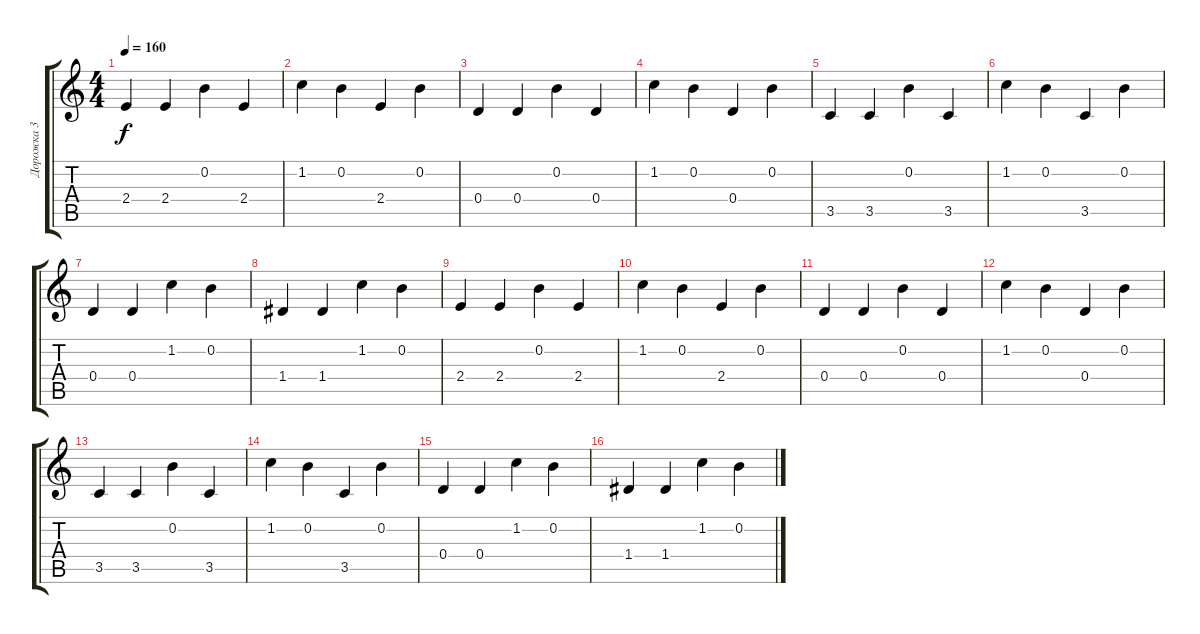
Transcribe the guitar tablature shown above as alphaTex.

\track ("Дорожка 3" "Дорожка 3") {instrument electricguitarclean}
\staff {score tabs}
\tuning (E4 B3 G3 D3 A2 E2) {hide}
\ts (4 4)
\tempo 240
\tempo 160
\clef g2
\ks c
2.4.4{dy f volume 13 balance 8 instrument distortionguitar} 2.4.4 0.2.4 2.4.4 |
1.2.4 0.2.4 2.4.4 0.2.4 |
0.4.4 0.4.4 0.2.4 0.4.4 |
1.2.4 0.2.4 0.4.4 0.2.4 |
3.5.4 3.5.4 0.2.4 3.5.4 |
1.2.4 0.2.4 3.5.4 0.2.4 |
0.4.4 0.4.4 1.2.4 0.2.4 |
1.4.4 1.4.4 1.2.4 0.2.4 |
2.4.4{volume 13 balance 8 instrument distortionguitar} 2.4.4 0.2.4 2.4.4 |
1.2.4 0.2.4 2.4.4 0.2.4 |
0.4.4 0.4.4 0.2.4 0.4.4 |
1.2.4 0.2.4 0.4.4 0.2.4 |
3.5.4 3.5.4 0.2.4 3.5.4 |
1.2.4 0.2.4 3.5.4 0.2.4 |
0.4.4 0.4.4 1.2.4 0.2.4 |
1.4.4 1.4.4 1.2.4 0.2.4
